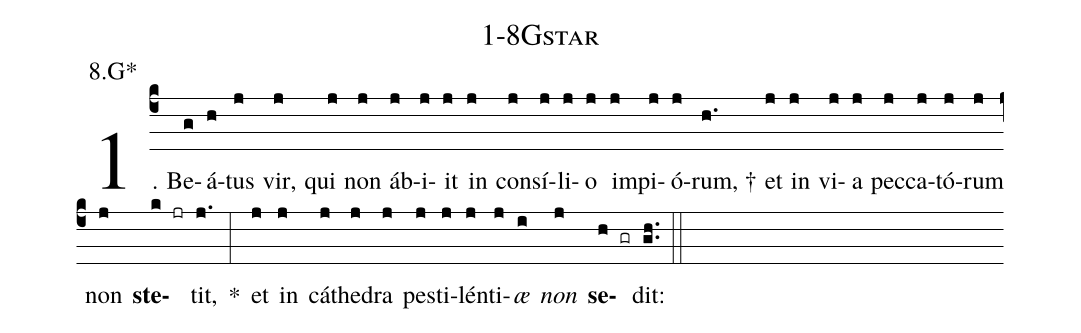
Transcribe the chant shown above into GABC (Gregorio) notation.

name: 1-8Gstar;
annotation: 8.G*;
%%
(c4)1. Be(g)á(h)tus(j) vir,(j) qui(j) non(j) áb(j)i(j)it(j) in(j) con(j)sí(j)li(j)o(j) im(j)pi(j)ó(j)rum, †(h.) et(j) in(j) vi(j)a(j) pec(j)ca(j)tó(j)rum(j) non(j) <b>ste</b>(k jr)tit,(j.) *(:) et(j) in(j) cá(j)the(j)dra(j) pes(j)ti(j)lén(j)ti(j)<i>æ</i>(i) <i>non</i>(j) <b>se</b>(h gr)dit:(gh..) (::)
